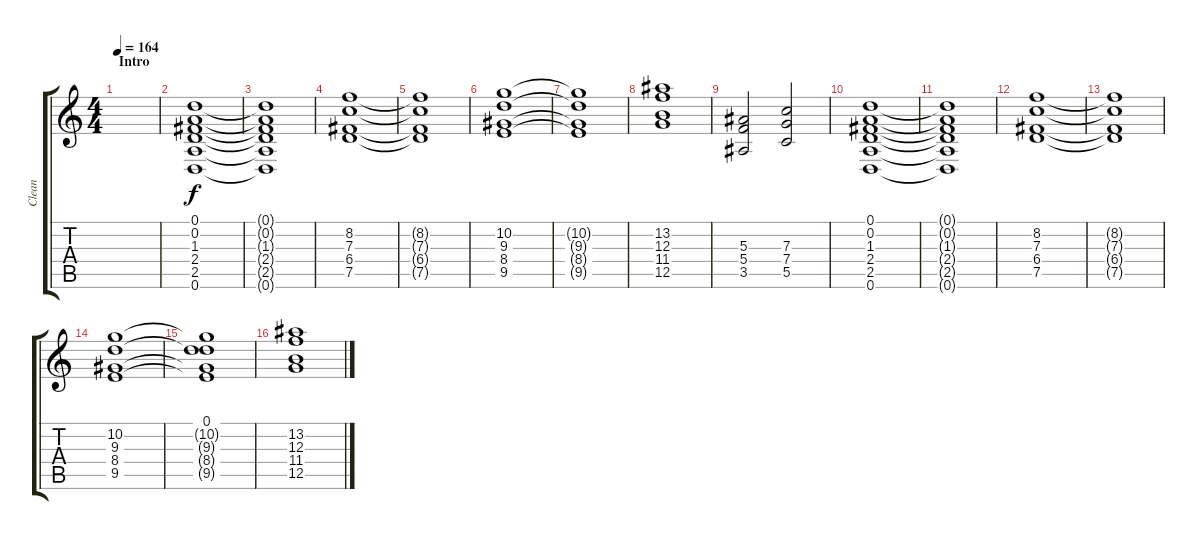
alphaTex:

\track ("Clean" "Clean") {instrument acousticguitarnylon}
\staff {score tabs}
\tuning (D4 A3 F3 C3 G2 D2) {hide}
\ts (4 4)
\section ("" "Intro")
\tempo 164
\clef g2
\ks c
|
(0.1 0.2 1.3 2.4 2.5 0.6).1 |
(0.1{t} 0.2{t} 1.3{t} 2.4{t} 2.5{t} 0.6{t}).1 |
(8.2 7.3 6.4 7.5).1 |
(8.2{t} 7.3{t} 6.4{t} 7.5{t}).1 |
(10.2 9.3 8.4 9.5).1 |
(10.2{t} 9.3{t} 8.4{t} 9.5{t}).1 |
(13.2 12.3 11.4 12.5).1 |
(5.3 5.4 3.5).2 (7.3 7.4 5.5).2 |
(0.1 0.2 1.3 2.4 2.5 0.6).1 |
(0.1{t} 0.2{t} 1.3{t} 2.4{t} 2.5{t} 0.6{t}).1 |
(8.2 7.3 6.4 7.5).1 |
(8.2{t} 7.3{t} 6.4{t} 7.5{t}).1 |
(10.2 9.3 8.4 9.5).1 |
(0.1 10.2{t} 9.3{t} 8.4{t} 9.5{t}).1 |
(13.2 12.3 11.4 12.5).1
